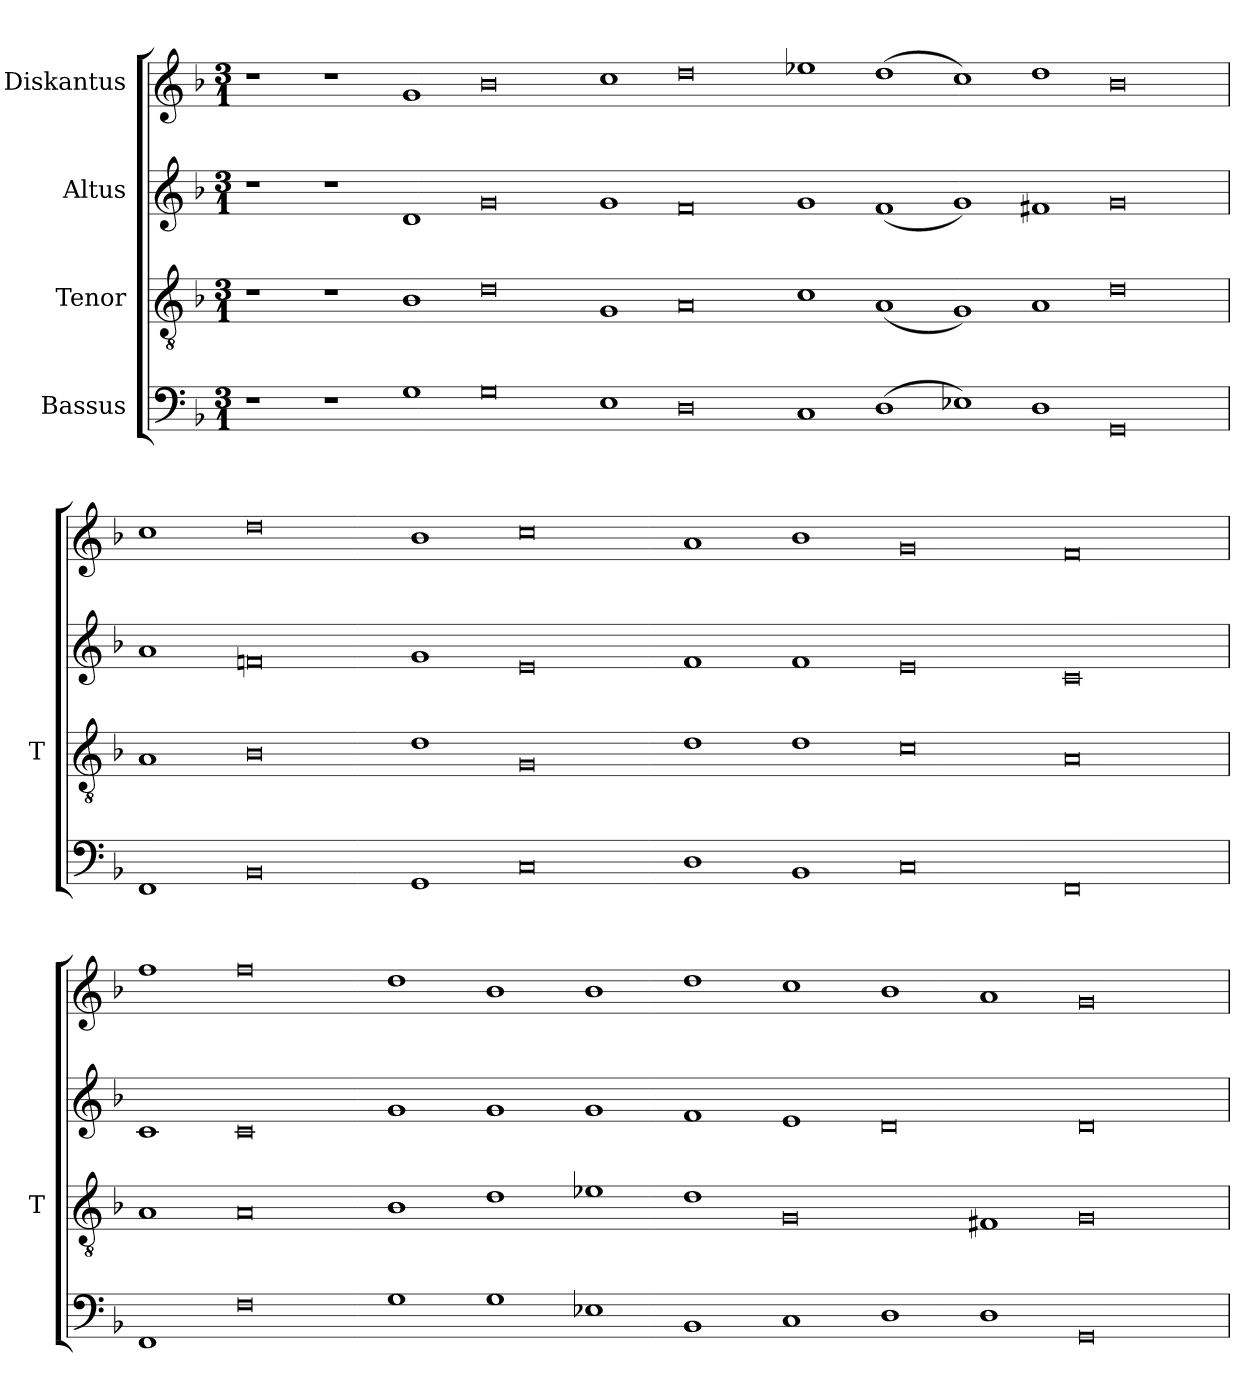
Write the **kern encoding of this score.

**kern	**kern	**kern	**kern
*part4	*part3	*part2	*part1
*staff4	*staff3	*staff2	*staff1
*I"Bassus	*I"Tenor	*I"Altus	*I"Diskantus
*	*I'T	*	*
*clefF4	*clefGv2	*clefG2	*clefG2
*k[b-]	*k[b-]	*k[b-]	*k[b-]
*M3/1	*M3/1	*M3/1	*M3/1
=	=	=	=
1r	1r	1r	1r
1r	1r	1r	1r
1G	1B-	1d	1g
0G	0d	0g	0b-
1E	1G	1g	1cc
0D	0A	0f	0dd
1C	1c	1g	1ee-X
(1D	(1A	(1f	(1dd
1E-X)	1G)	1g)	1cc)
1D	1A	1f#X	1dd
0GG	0d	0g	0b-
=	=	=	=
1FF	1A	1a	1cc
0BB-	0B-	0fn	0dd
1GG	1d	1g	1b-
0C	0G	0e	0cc
1D	1d	1f	1a
1BB-	1d	1f	1b-
0C	0c	0e	0g
0FF	0A	0c	0f
=	=	=	=
1FF	1A	1c	1ff
0F	0A	0c	0ff
1G	1B-	1g	1dd
1G	1d	1g	1b-
1E-X	1e-X	1g	1b-
1BB-	1d	1f	1dd
1C	0G	1e	1cc
1D	.	0d	1b-
1D	1F#X	.	1a
0GG	0G	0d	0g
=	=	=	=
*-	*-	*-	*-
